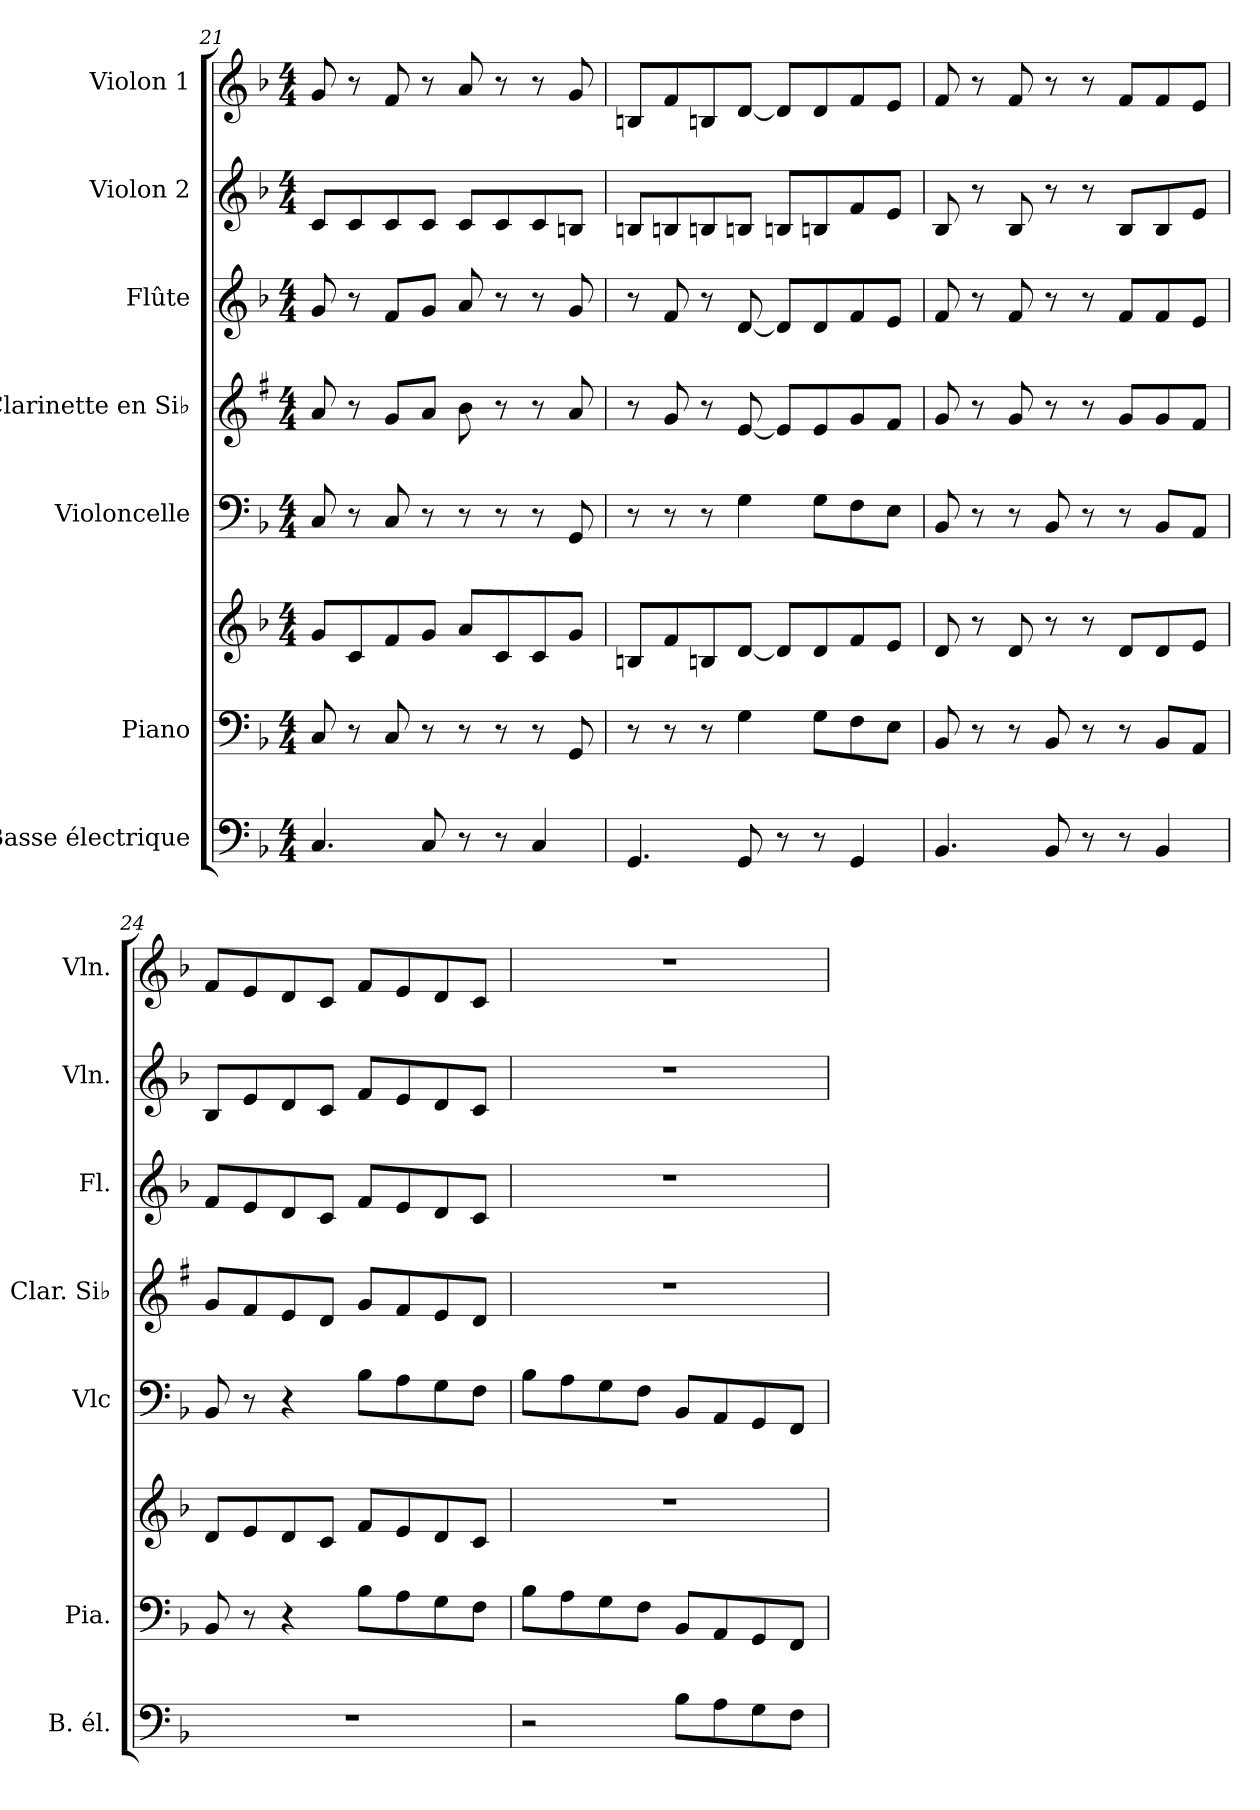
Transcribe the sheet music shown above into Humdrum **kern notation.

**kern	**kern	**kern	**kern	**kern	**kern	**kern	**kern
*part7	*part6	*part6	*part5	*part4	*part3	*part2	*part1
*staff8	*staff7	*staff6	*staff5	*staff4	*staff3	*staff2	*staff1
*I"Basse électrique	*I"Piano	*	*I"Violoncelle	*I"Clarinette en Si♭	*I"Flûte	*I"Violon 2	*I"Violon 1
*I'B. él.	*I'Pia.	*	*I'Vlc	*I'Clar. Si♭	*I'Fl.	*I'Vln.	*I'Vln.
!!LO:PB:g=z
*clefF4	*clefF4	*clefG2	*clefF4	*clefG2	*clefG2	*clefG2	*clefG2
*ITrd7c12	*	*	*	*ITrd1c2	*	*	*
*k[b-]	*k[b-]	*k[b-]	*k[b-]	*k[b-]	*k[b-]	*k[b-]	*k[b-]
*M4/4	*M4/4	*M4/4	*M4/4	*M4/4	*M4/4	*M4/4	*M4/4
=21	=21	=21	=21	=21	=21	=21	=21
4.CC/	8C/	8g/L	8C/	8g/	8g/	8c/L	8g/
.	8r	8c/	8r	8r	8r	8c/	8r
.	8C/	8f/	8C/	8f/L	8f/L	8c/	8f/
8CC/	8r	8g/J	8r	8g/J	8g/J	8c/J	8r
8r	8r	8a/L	8r	8a\	8a/	8c/L	8a/
8r	8r	8c/	8r	8r	8r	8c/	8r
4CC/	8r	8c/	8r	8r	8r	8c/	8r
.	8GG/	8g/J	8GG/	8g/	8g/	8Bn/J	8g/
=22	=22	=22	=22	=22	=22	=22	=22
4.GGG/	8r	8Bn/L	8r	8r	8r	8Bn/L	8Bn/L
.	8r	8f/	8r	8f/	8f/	8Bn/	8f/
.	8r	8Bn/	8r	8r	8r	8Bn/	8Bn/
8GGG/	4G\	[8d/J	4G\	[8d/	[8d/	8Bn/J	[8d/J
8r	.	8d/L]	.	8d/L]	8d/L]	8Bn/L	8d/L]
8r	8G\L	8d/	8G\L	8d/	8d/	8Bn/	8d/
4GGG/	8F\	8f/	8F\	8f/	8f/	8f/	8f/
.	8E\J	8e/J	8E\J	8e/J	8e/J	8e/J	8e/J
=23	=23	=23	=23	=23	=23	=23	=23
4.BBB-/	8BB-/	8d/	8BB-/	8f/	8f/	8B-/	8f/
.	8r	8r	8r	8r	8r	8r	8r
.	8r	8d/	8r	8f/	8f/	8B-/	8f/
8BBB-/	8BB-/	8r	8BB-/	8r	8r	8r	8r
8r	8r	8r	8r	8r	8r	8r	8r
8r	8r	8d/L	8r	8f/L	8f/L	8B-/L	8f/L
4BBB-/	8BB-/L	8d/	8BB-/L	8f/	8f/	8B-/	8f/
.	8AA/J	8e/J	8AA/J	8e/J	8e/J	8e/J	8e/J
!!LO:PB:g=z
=24	=24	=24	=24	=24	=24	=24	=24
1r	8BB-/	8d/L	8BB-/	8f/L	8f/L	8B-/L	8f/L
.	8r	8e/	8r	8e/	8e/	8e/	8e/
.	4r	8d/	4r	8d/	8d/	8d/	8d/
.	.	8c/J	.	8c/J	8c/J	8c/J	8c/J
.	8B-\L	8f/L	8B-\L	8f/L	8f/L	8f/L	8f/L
.	8A\	8e/	8A\	8e/	8e/	8e/	8e/
.	8G\	8d/	8G\	8d/	8d/	8d/	8d/
.	8F\J	8c/J	8F\J	8c/J	8c/J	8c/J	8c/J
!!LO:PB:g=z
=25	=25	=25	=25	=25	=25	=25	=25
2r	8B-\L	1r	8B-\L	1r	1r	1r	1r
.	8A\	.	8A\	.	.	.	.
.	8G\	.	8G\	.	.	.	.
.	8F\J	.	8F\J	.	.	.	.
8BB-\L	8BB-/L	.	8BB-/L	.	.	.	.
8AA\	8AA/	.	8AA/	.	.	.	.
8GG\	8GG/	.	8GG/	.	.	.	.
8FF\J	8FF/J	.	8FF/J	.	.	.	.
=	=	=	=	=	=	=	=
*-	*-	*-	*-	*-	*-	*-	*-
